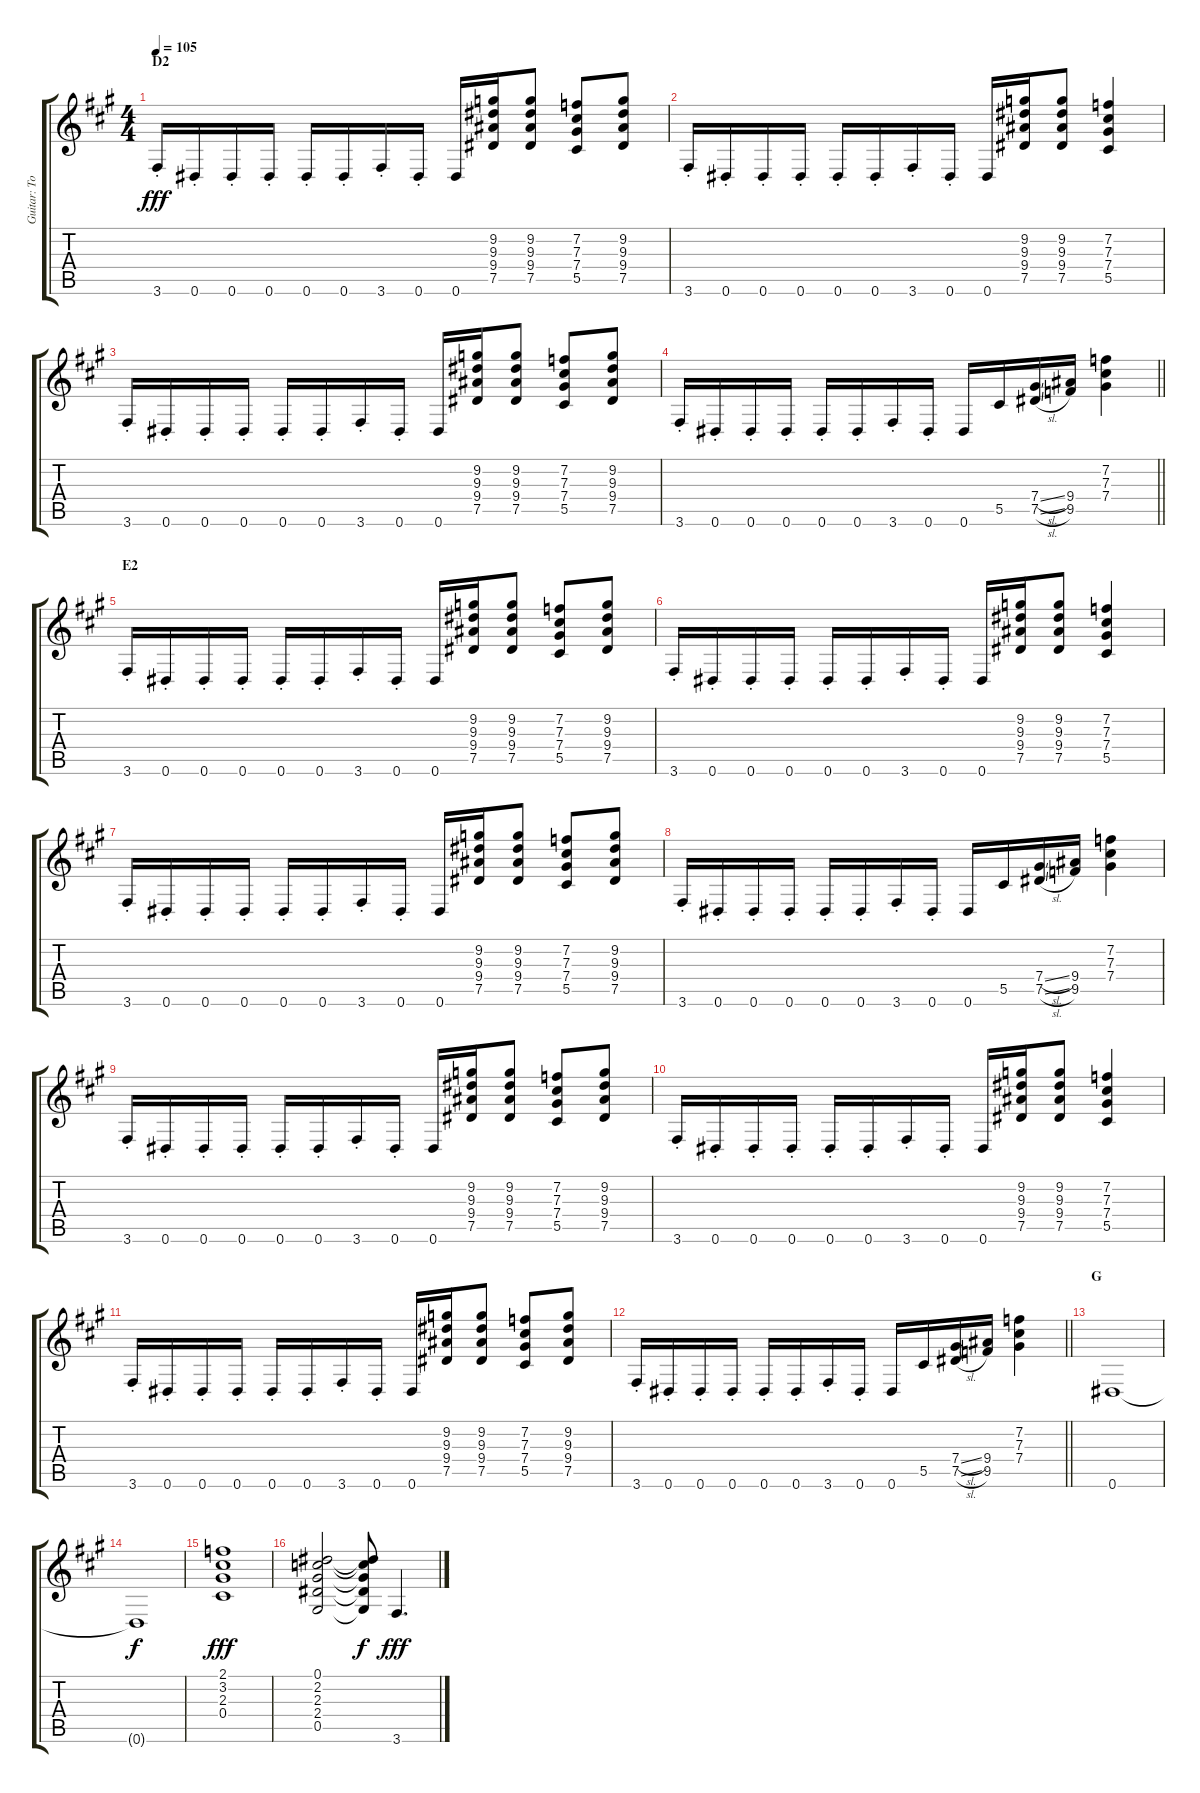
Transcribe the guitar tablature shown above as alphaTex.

\track ("Guitar: Tony" "Guitar: To") {instrument overdrivenguitar}
\staff {score tabs}
\tuning (Eb4 Bb3 Gb3 Db3 Ab2 Eb2) {hide}
\ts (4 4)
\section ("" "D2")
\tempo 105
\clef g2
\ks a
3.6{st}.16{dy fff} 0.6{st}.16 0.6{st}.16 0.6{st}.16 0.6{st}.16 0.6{st}.16 3.6{st}.16 0.6{st}.16 0.6.16 (9.2 9.3 9.4 7.5).16 (9.2 9.3 9.4 7.5).8 (7.2 7.3 7.4 5.5).8 (9.2 9.3 9.4 7.5).8 |
3.6{st}.16 0.6{st}.16 0.6{st}.16 0.6{st}.16 0.6{st}.16 0.6{st}.16 3.6{st}.16 0.6{st}.16 0.6.16 (9.2 9.3 9.4 7.5).16 (9.2 9.3 9.4 7.5).8 (7.2 7.3 7.4 5.5).4 |
3.6{st}.16 0.6{st}.16 0.6{st}.16 0.6{st}.16 0.6{st}.16 0.6{st}.16 3.6{st}.16 0.6{st}.16 0.6.16 (9.2 9.3 9.4 7.5).16 (9.2 9.3 9.4 7.5).8 (7.2 7.3 7.4 5.5).8 (9.2 9.3 9.4 7.5).8 |
\barLineRight lightlight
3.6{st}.16 0.6{st}.16 0.6{st}.16 0.6{st}.16 0.6{st}.16 0.6{st}.16 3.6{st}.16 0.6{st}.16 0.6.16 5.5.16 (7.4{sl} 7.5{sl}).16 (9.4 9.5).16 (7.2 7.3 7.4).4 |
\section ("" "E2")
3.6{st}.16 0.6{st}.16 0.6{st}.16 0.6{st}.16 0.6{st}.16 0.6{st}.16 3.6{st}.16 0.6{st}.16 0.6.16 (9.2 9.3 9.4 7.5).16 (9.2 9.3 9.4 7.5).8 (7.2 7.3 7.4 5.5).8 (9.2 9.3 9.4 7.5).8 |
3.6{st}.16 0.6{st}.16 0.6{st}.16 0.6{st}.16 0.6{st}.16 0.6{st}.16 3.6{st}.16 0.6{st}.16 0.6.16 (9.2 9.3 9.4 7.5).16 (9.2 9.3 9.4 7.5).8 (7.2 7.3 7.4 5.5).4 |
3.6{st}.16 0.6{st}.16 0.6{st}.16 0.6{st}.16 0.6{st}.16 0.6{st}.16 3.6{st}.16 0.6{st}.16 0.6.16 (9.2 9.3 9.4 7.5).16 (9.2 9.3 9.4 7.5).8 (7.2 7.3 7.4 5.5).8 (9.2 9.3 9.4 7.5).8 |
3.6{st}.16 0.6{st}.16 0.6{st}.16 0.6{st}.16 0.6{st}.16 0.6{st}.16 3.6{st}.16 0.6{st}.16 0.6.16 5.5.16 (7.4{sl} 7.5{sl}).16 (9.4 9.5).16 (7.2 7.3 7.4).4 |
3.6{st}.16 0.6{st}.16 0.6{st}.16 0.6{st}.16 0.6{st}.16 0.6{st}.16 3.6{st}.16 0.6{st}.16 0.6.16 (9.2 9.3 9.4 7.5).16 (9.2 9.3 9.4 7.5).8 (7.2 7.3 7.4 5.5).8 (9.2 9.3 9.4 7.5).8 |
3.6{st}.16 0.6{st}.16 0.6{st}.16 0.6{st}.16 0.6{st}.16 0.6{st}.16 3.6{st}.16 0.6{st}.16 0.6.16 (9.2 9.3 9.4 7.5).16 (9.2 9.3 9.4 7.5).8 (7.2 7.3 7.4 5.5).4 |
3.6{st}.16 0.6{st}.16 0.6{st}.16 0.6{st}.16 0.6{st}.16 0.6{st}.16 3.6{st}.16 0.6{st}.16 0.6.16 (9.2 9.3 9.4 7.5).16 (9.2 9.3 9.4 7.5).8 (7.2 7.3 7.4 5.5).8 (9.2 9.3 9.4 7.5).8 |
\barLineRight lightlight
3.6{st}.16 0.6{st}.16 0.6{st}.16 0.6{st}.16 0.6{st}.16 0.6{st}.16 3.6{st}.16 0.6{st}.16 0.6.16 5.5.16 (7.4{sl} 7.5{sl}).16 (9.4 9.5).16 (7.2 7.3 7.4).4 |
\section ("" "G")
0.6.1 |
0.6{t}.1{dy f} |
(2.1 3.2 2.3 0.4).1{dy fff} |
(0.1 2.2 2.3 2.4 0.5).2 (0.1{t} 2.2{t} 2.3{t} 2.4{t} 0.5{t}).8{dy f} 3.6.4{d dy fff}
